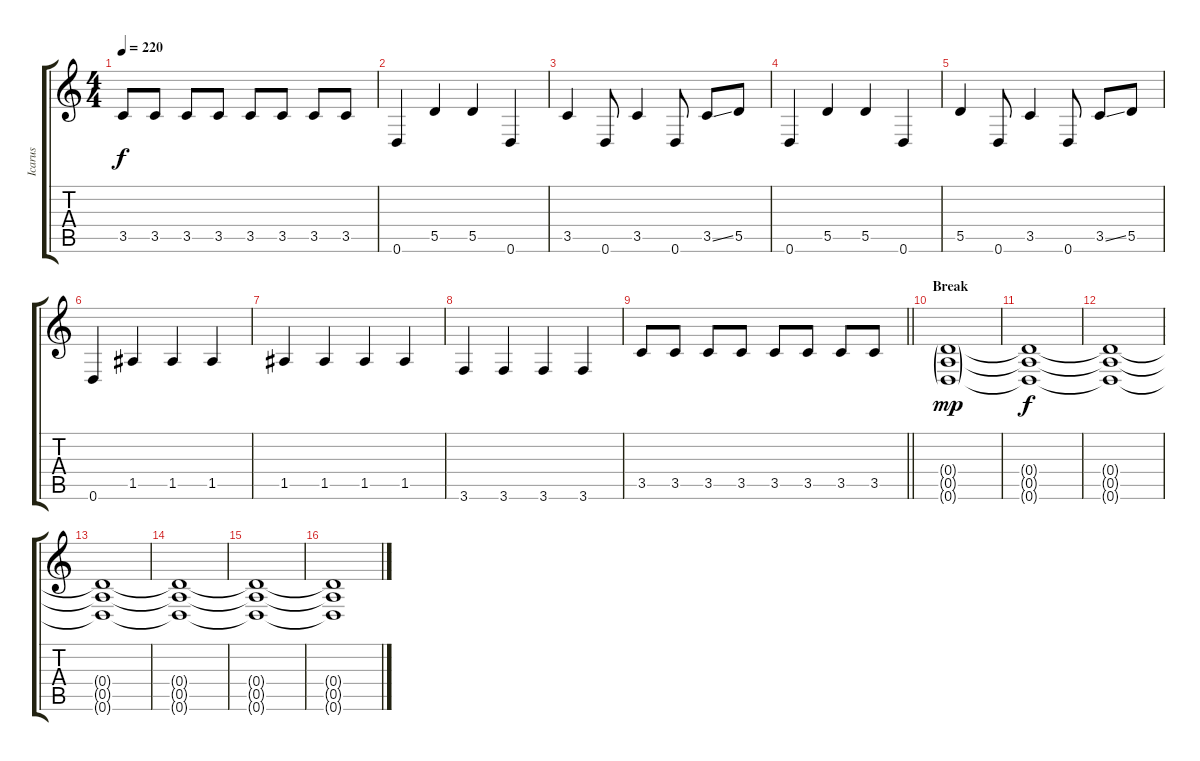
\track ("Icarus" "Icarus") {instrument distortionguitar}
\staff {score tabs}
\tuning (E4 B3 G3 D3 A2 D2) {hide}
\ts (4 4)
\tempo 220
\clef g2
\ks c
3.5.8{dy f} 3.5.8 3.5.8 3.5.8 3.5.8 3.5.8 3.5.8 3.5.8 |
0.6.4 5.5.4 5.5.4 0.6.4 |
3.5.4 0.6.8 3.5.4 0.6.8 3.5{ss}.8 5.5.8 |
0.6.4 5.5.4 5.5.4 0.6.4 |
5.5.4 0.6.8 3.5.4 0.6.8 3.5{ss}.8 5.5.8 |
0.6.4 1.5.4 1.5.4 1.5.4 |
1.5.4 1.5.4 1.5.4 1.5.4 |
3.6.4 3.6.4 3.6.4 3.6.4 |
\barLineRight lightlight
3.5.8 3.5.8 3.5.8 3.5.8 3.5.8 3.5.8 3.5.8 3.5.8 |
\section ("" "Break")
(0.4{g} 0.5{g} 0.6{g}).1{dy mp} |
(0.4{t} 0.5{t} 0.6{t}).1{dy f} |
(0.4{t} 0.5{t} 0.6{t}).1 |
(0.4{t} 0.5{t} 0.6{t}).1 |
(0.4{t} 0.5{t} 0.6{t}).1 |
(0.4{t} 0.5{t} 0.6{t}).1 |
(0.4{t} 0.5{t} 0.6{t}).1
